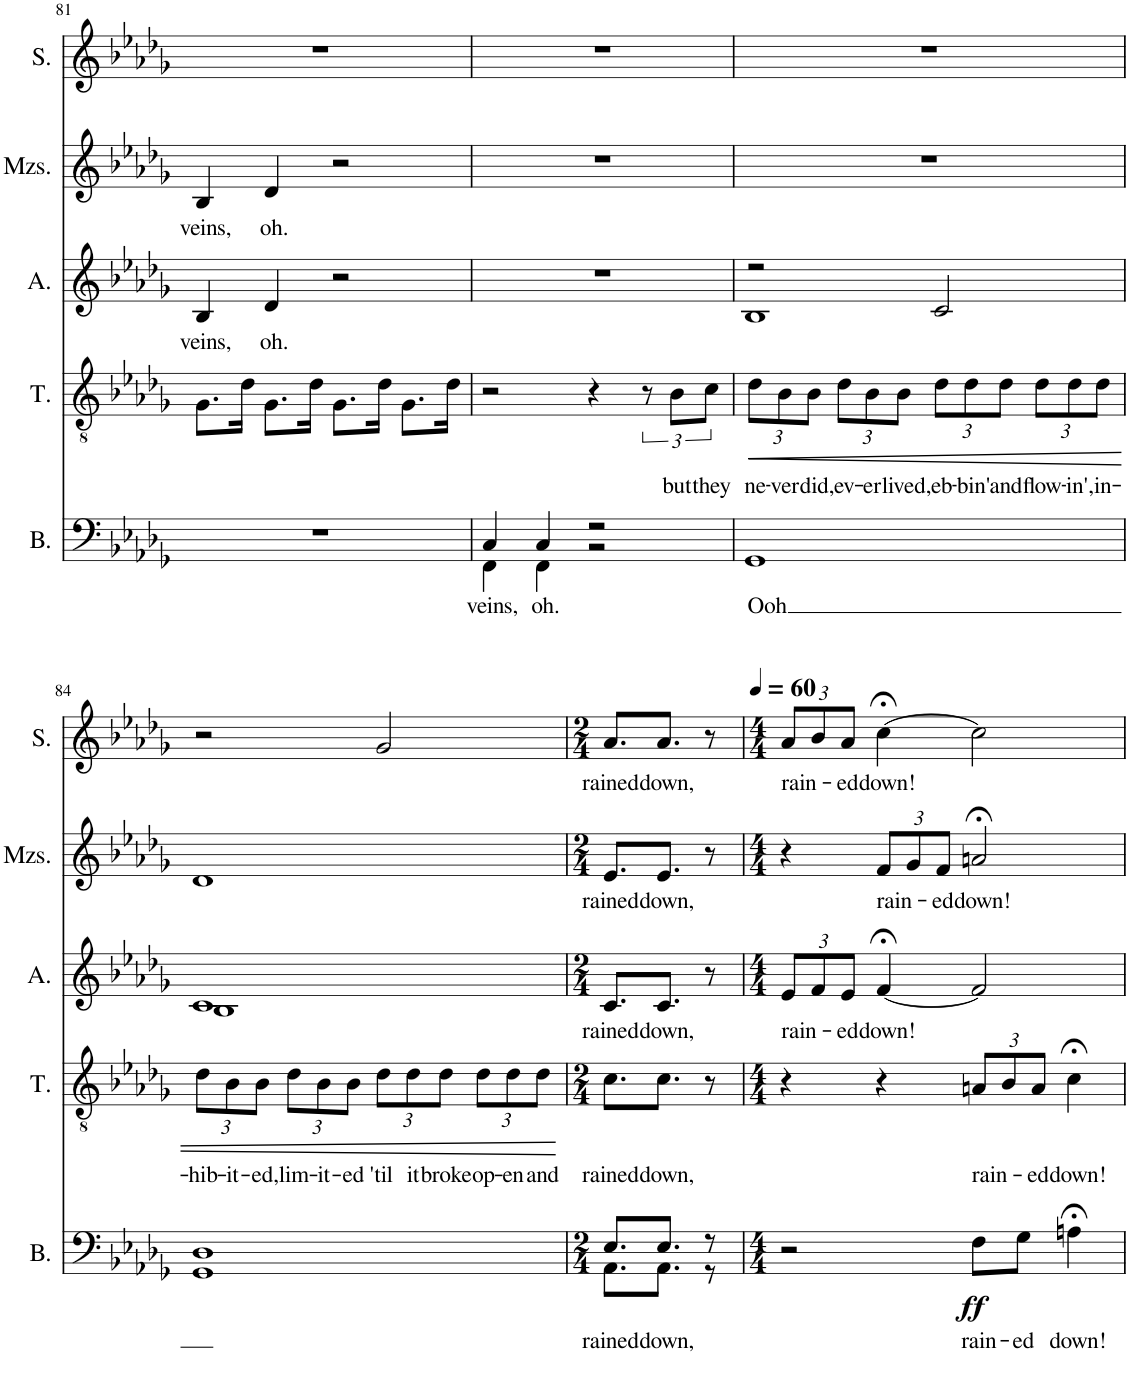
**kern	**text	**dynam	**kern	**text	**dynam	**kern	**text	**kern	**text	**kern	**text
*part5	*part5	*part5	*part4	*part4	*part4	*part3	*part3	*part2	*part2	*part1	*part1
*staff5	*staff5	*staff5	*staff4	*staff4	*staff4	*staff3	*staff3	*staff2	*staff2	*staff1	*staff1
*I"Bass	*	*	*I"Tenor	*	*	*I"Alt	*	*I"Mezzosopran	*	*I"Sopran	*
*I'B.	*	*	*I'T.	*	*	*I'A.	*	*I'Mzs.	*	*I'S.	*
!!LO:PB:g=z
*clefF4	*	*	*clefGv2	*	*	*clefG2	*	*clefG2	*	*clefG2	*
*k[b-e-a-d-g-]	*	*	*k[b-e-a-d-g-]	*	*	*k[b-e-a-d-g-]	*	*k[b-e-a-d-g-]	*	*k[b-e-a-d-g-]	*
*M4/4	*	*	*M4/4	*	*	*M4/4	*	*M4/4	*	*M4/4	*
=81	=81	=81	=81	=81	=81	=81	=81	=81	=81	=81	=81
!	!	!	!	!	!	!	!LO:LY:b	!	!LO:LY:b	!	!
1r	.	.	8.G-\L	.	.	4B-/	veins,	4B-/	veins,	1r	.
.	.	.	16d-\Jk	.	.	.	.	.	.	.	.
!	!	!	!	!	!	!	!LO:LY:b	!	!LO:LY:b	!	!
.	.	.	8.G-\L	.	.	4d-/	oh.	4d-/	oh.	.	.
.	.	.	16d-\Jk	.	.	.	.	.	.	.	.
.	.	.	8.G-\L	.	.	2r	.	2r	.	.	.
.	.	.	16d-\Jk	.	.	.	.	.	.	.	.
.	.	.	8.G-\L	.	.	.	.	.	.	.	.
.	.	.	16d-\Jk	.	.	.	.	.	.	.	.
=82	=82	=82	=82	=82	=82	=82	=82	=82	=82	=82	=82
*^	*	*	*	*	*	*	*	*	*	*	*
!	!	!LO:LY:b	!	!	!	!	!	!	!	!	!	!
4C/	4FF\	veins,	.	2r	.	.	1r	.	1r	.	1r	.
!	!	!LO:LY:b	!	!	!	!	!	!	!	!	!	!
4C/	4FF\	oh.	.	.	.	.	.	.	.	.	.	.
2r	2r	.	.	4r	.	.	.	.	.	.	.	.
.	.	.	.	12r	.	.	.	.	.	.	.	.
!	!	!	!	!	!LO:LY:b	!	!	!	!	!	!	!
.	.	.	.	12B-\L	but	.	.	.	.	.	.	.
!	!	!	!	!	!LO:LY:b	!	!	!	!	!	!	!
.	.	.	.	12c\J	they	.	.	.	.	.	.	.
*v	*v	*	*	*	*	*	*	*	*	*	*	*
=83	=83	=83	=83	=83	=83	=83	=83	=83	=83	=83	=83
!	!LO:LY:b	!	!	!	!	!	!	!	!	!	!
*	*	*	*Xbrackettup	*	*	*	*	*	*	*	*
!	!	!	!	!LO:LY:b	!LO:HP:b	!	!	!	!	!	!
*	*	*	*	*	*	*^	*	*	*	*	*
1GG-	Ooh	.	12d-\L	ne-	<	2r	1B-	.	1r	.	1r	.
!	!	!	!	!LO:LY:b	!	!	!	!	!	!	!	!
.	.	.	12B-\	-ver	.	.	.	.	.	.	.	.
!	!	!	!	!LO:LY:b	!	!	!	!	!	!	!	!
.	.	.	12B-\J	did,	.	.	.	.	.	.	.	.
!	!	!	!	!LO:LY:b	!	!	!	!	!	!	!	!
.	.	.	12d-\L	ev-	.	.	.	.	.	.	.	.
!	!	!	!	!LO:LY:b	!	!	!	!	!	!	!	!
.	.	.	12B-\	-er	.	.	.	.	.	.	.	.
!	!	!	!	!LO:LY:b	!	!	!	!	!	!	!	!
.	.	.	12B-\J	lived,	.	.	.	.	.	.	.	.
!	!	!	!	!LO:LY:b	!	!	!	!	!	!	!	!
.	.	.	12d-\L	eb-	.	2c/	.	.	.	.	.	.
!	!	!	!	!LO:LY:b	!	!	!	!	!	!	!	!
.	.	.	12d-\	-bin'	.	.	.	.	.	.	.	.
!	!	!	!	!LO:LY:b	!	!	!	!	!	!	!	!
.	.	.	12d-\J	and	.	.	.	.	.	.	.	.
!	!	!	!	!LO:LY:b	!	!	!	!	!	!	!	!
.	.	.	12d-\L	flow-	.	.	.	.	.	.	.	.
!	!	!	!	!LO:LY:b	!	!	!	!	!	!	!	!
.	.	.	12d-\	-in',	.	.	.	.	.	.	.	.
!	!	!	!	!LO:LY:b	!	!	!	!	!	!	!	!
.	.	.	12d-\J	in-	.	.	.	.	.	.	.	.
!!LO:LB:g=z
=84	=84	=84	=84	=84	=84	=84	=84	=84	=84	=84	=84	=84
*^	*	*	*	*	*	*	*	*	*	*	*	*
!	!	!	!	!	!LO:LY:b	!	!	!	!	!	!	!	!
1D-	1GG-	.	.	12d-\L	-hib-	.	1B-	1c	.	1d-	.	2r	.
!	!	!	!	!	!LO:LY:b	!	!	!	!	!	!	!	!
.	.	.	.	12B-\	-it-	.	.	.	.	.	.	.	.
!	!	!	!	!	!LO:LY:b	!	!	!	!	!	!	!	!
.	.	.	.	12B-\J	-ed,	.	.	.	.	.	.	.	.
!	!	!	!	!	!LO:LY:b	!	!	!	!	!	!	!	!
.	.	.	.	12d-\L	lim-	.	.	.	.	.	.	.	.
!	!	!	!	!	!LO:LY:b	!	!	!	!	!	!	!	!
.	.	.	.	12B-\	-it-	.	.	.	.	.	.	.	.
!	!	!	!	!	!LO:LY:b	!	!	!	!	!	!	!	!
.	.	.	.	12B-\J	-ed	.	.	.	.	.	.	.	.
!	!	!	!	!	!LO:LY:b	!	!	!	!	!	!	!	!
.	.	.	.	12d-\L	'til	.	.	.	.	.	.	2g-/	.
!	!	!	!	!	!LO:LY:b	!	!	!	!	!	!	!	!
.	.	.	.	12d-\	it	.	.	.	.	.	.	.	.
!	!	!	!	!	!LO:LY:b	!	!	!	!	!	!	!	!
.	.	.	.	12d-\J	broke	.	.	.	.	.	.	.	.
!	!	!	!	!	!LO:LY:b	!	!	!	!	!	!	!	!
.	.	.	.	12d-\L	op-	.	.	.	.	.	.	.	.
!	!	!	!	!	!LO:LY:b	!	!	!	!	!	!	!	!
.	.	.	.	12d-\	-en	.	.	.	.	.	.	.	.
!	!	!	!	!	!LO:LY:b	!	!	!	!	!	!	!	!
.	.	.	.	12d-\J	and	.	.	.	.	.	.	.	.
*v	*v	*	*	*	*	*	*v	*v	*	*	*	*	*
.	.	.	.	.	[	.	.	.	.	.	.
=85	=85	=85	=85	=85	=85	=85	=85	=85	=85	=85	=85
*M2/4	*	*	*M2/4	*	*	*M2/4	*	*M2/4	*	*M2/4	*
*^	*	*	*	*	*	*	*	*	*	*	*
!	!	!LO:LY:b	!	!	!LO:LY:b	!	!	!LO:LY:b	!	!LO:LY:b	!	!LO:LY:b
8.E-/L	8.AA-\L	rained	.	8.c\L	rained	.	8.c/L	rained	8.e-/L	rained	8.a-/L	rained
!	!	!LO:LY:b	!	!	!LO:LY:b	!	!	!LO:LY:b	!	!LO:LY:b	!	!LO:LY:b
8.E-/J	8.AA-\J	down,	.	8.c\J	down,	.	8.c/J	down,	8.e-/J	down,	8.a-/J	down,
8r	8r	.	.	8r	.	.	8r	.	8r	.	8r	.
*v	*v	*	*	*	*	*	*	*	*	*	*	*
=86	=86	=86	=86	=86	=86	=86	=86	=86	=86	=86	=86
*M4/4	*	*	*M4/4	*	*	*M4/4	*	*M4/4	*	*M4/4	*
*	*	*	*	*	*	*Xbrackettup	*	*	*	*	*
*^	*	*	*	*	*	*	*	*	*	*	*
!	!	!	!	!	!	!	!	!LO:LY:b	!	!	!	!
*v	*v	*	*	*	*	*	*	*	*	*	*	*
*	*	*	*	*	*	*	*	*	*	*Xbrackettup	*
*	*	*	*	*	*	*	*	*	*	*MM60	*
*^	*	*	*	*	*	*	*	*	*	*	*
!	!	!	!	!	!	!	!	!	!	!	!	!LO:LY:b
*v	*v	*	*	*	*	*	*	*	*	*	*	*
2r	.	.	4r	.	.	12e-/L	rain-	4r	.	12a-/L	rain-
.	.	.	.	.	.	12f/	.	.	.	12b-/	.
!	!	!	!	!	!	!	!LO:LY:b	!	!	!	!LO:LY:b
.	.	.	.	.	.	12e-/J	-ed	.	.	12a-/J	-ed
!	!	!	!	!	!	!	!LO:LY:b	!	!	!	!
*	*	*	*	*	*	*	*	*Xbrackettup	*	*	*
!	!	!	!	!	!	!	!	!	!LO:LY:b	!	!LO:LY:b
.	.	.	4r	.	.	[4f;</	down!	12f/L	rain-	[4cc;<\	down!
.	.	.	.	.	.	.	.	12g-/	.	.	.
!	!	!	!	!	!	!	!	!	!LO:LY:b	!	!
.	.	.	.	.	.	.	.	12f/J	-ed	.	.
!	!LO:LY:b	!LO:DY:b	!	!LO:LY:b	!	!	!	!	!LO:LY:b	!	!
8F\L	rain-	ff	12An/L	rain-	.	2f/]	.	2an;</	down!	2cc\]	.
.	.	.	12B-/	.	.	.	.	.	.	.	.
!	!LO:LY:b	!	!	!	!	!	!	!	!	!	!
8G-\J	-ed	.	.	.	.	.	.	.	.	.	.
!	!	!	!	!LO:LY:b	!	!	!	!	!	!	!
.	.	.	12A/J	-ed	.	.	.	.	.	.	.
!	!LO:LY:b	!	!	!LO:LY:b	!	!	!	!	!	!	!
4An;<\	down!	.	4c;<\	down!	.	.	.	.	.	.	.
=	=	=	=	=	=	=	=	=	=	=	=
*-	*-	*-	*-	*-	*-	*-	*-	*-	*-	*-	*-
